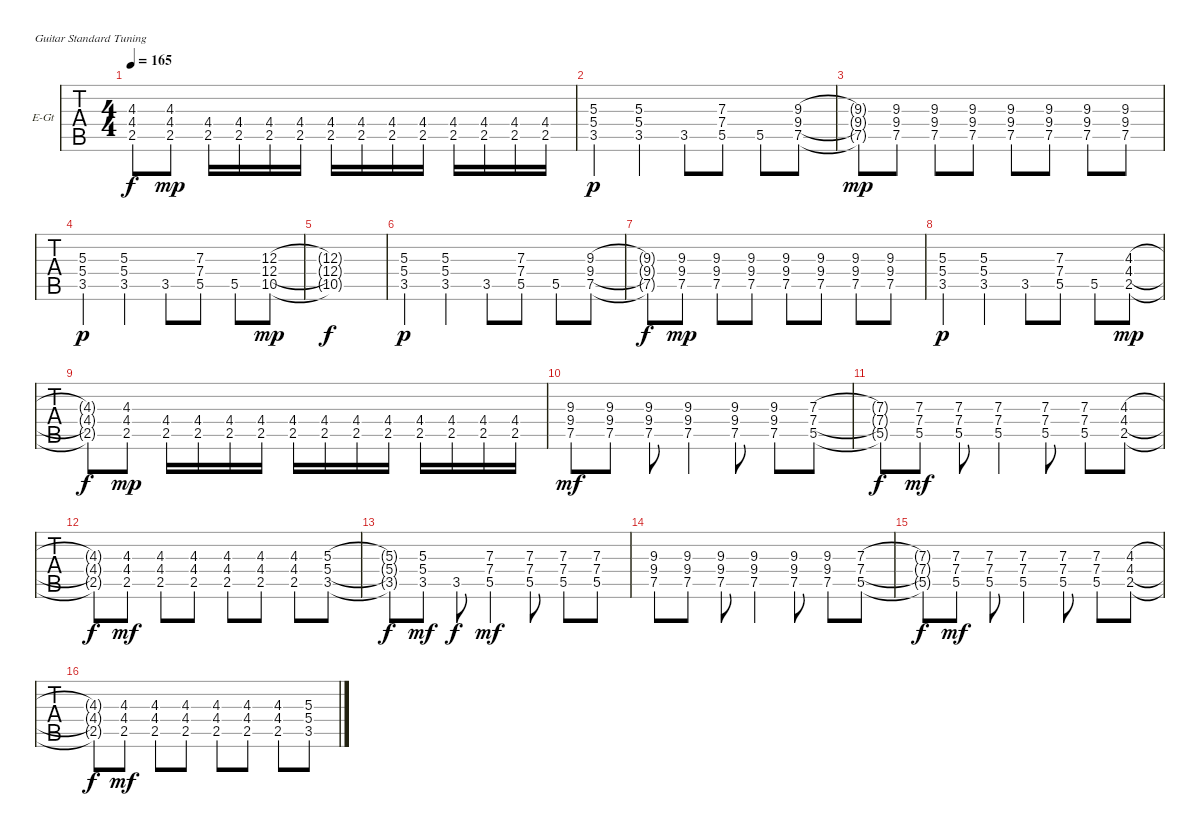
\bracketExtendMode groupsimilarinstruments
\firstSystemTrackNameOrientation horizontal
\otherSystemsTrackNameOrientation horizontal
\track ("Guitar 3 (Rhythm) Marcel" "E-Gt") {instrument distortionguitar}
\staff {tabs}
\tuning (E4 B3 G3 D3 A2 E2)
\ts (4 4)
\tempo 165
\clef g2
\ks c
(4.3{t} 4.4{t} 2.5{t}).8{dy f} (4.3 4.4 2.5).8{dy mp} (4.4 2.5).16 (4.4 2.5).16 (4.4 2.5).16 (4.4 2.5).16 (4.4 2.5).16 (4.4 2.5).16 (4.4 2.5).16 (4.4 2.5).16 (4.4 2.5).16 (4.4 2.5).16 (4.4 2.5).16 (4.4 2.5).16 |
(5.3 5.4 3.5).4{dy p} (5.3 5.4 3.5).4 3.5.8 (7.3 7.4 5.5).8 5.5.8 (9.3 9.4 7.5).8 |
(9.3{t} 9.4{t} 7.5{t}).8{dy mp} (9.3 9.4 7.5).8 (9.3 9.4 7.5).8 (9.3 9.4 7.5).8 (9.3 9.4 7.5).8 (9.3 9.4 7.5).8 (9.3 9.4 7.5).8 (9.3 9.4 7.5).8 |
(5.3 5.4 3.5).4{dy p} (5.3 5.4 3.5).4 3.5.8 (7.3 7.4 5.5).8 5.5.8 (12.3 12.4 10.5).8{dy mp} |
(12.3{t} 12.4{t} 10.5{t}).1{dy f} |
(5.3 5.4 3.5).4{dy p} (5.3 5.4 3.5).4 3.5.8 (7.3 7.4 5.5).8 5.5.8 (9.3 9.4 7.5).8 |
(9.3{t} 9.4{t} 7.5{t}).8{dy f} (9.3 9.4 7.5).8{dy mp} (9.3 9.4 7.5).8 (9.3 9.4 7.5).8 (9.3 9.4 7.5).8 (9.3 9.4 7.5).8 (9.3 9.4 7.5).8 (9.3 9.4 7.5).8 |
(5.3 5.4 3.5).4{dy p} (5.3 5.4 3.5).4 3.5.8 (7.3 7.4 5.5).8 5.5.8 (4.3 4.4 2.5).8{dy mp} |
(4.3{t} 4.4{t} 2.5{t}).8{dy f} (4.3 4.4 2.5).8{dy mp} (4.4 2.5).16 (4.4 2.5).16 (4.4 2.5).16 (4.4 2.5).16 (4.4 2.5).16 (4.4 2.5).16 (4.4 2.5).16 (4.4 2.5).16 (4.4 2.5).16 (4.4 2.5).16 (4.4 2.5).16 (4.4 2.5).16 |
(9.3 9.4 7.5).8{dy mf} (9.3 9.4 7.5).8 (9.3 9.4 7.5).8 (9.3 9.4 7.5).4 (9.3 9.4 7.5).8 (9.3 9.4 7.5).8 (7.3 7.4 5.5).8 |
(7.3{t} 7.4{t} 5.5{t}).8{dy f} (7.3 7.4 5.5).8{dy mf} (7.3 7.4 5.5).8 (7.3 7.4 5.5).4 (7.3 7.4 5.5).8 (7.3 7.4 5.5).8 (4.3 4.4 2.5).8 |
(4.3{t} 4.4{t} 2.5{t}).8{dy f} (4.3 4.4 2.5).8{dy mf} (4.3 4.4 2.5).8 (4.3 4.4 2.5).8 (4.3 4.4 2.5).8 (4.3 4.4 2.5).8 (4.3 4.4 2.5).8 (5.3 5.4 3.5).8 |
(5.3{t} 5.4{t} 3.5{t}).8{dy f} (5.3 5.4 3.5).8{dy mf} 3.5.8{dy f} (7.3 7.4 5.5).4{dy mf} (7.3 7.4 5.5).8 (7.3 7.4 5.5).8 (7.3 7.4 5.5).8 |
(9.3 9.4 7.5).8 (9.3 9.4 7.5).8 (9.3 9.4 7.5).8 (9.3 9.4 7.5).4 (9.3 9.4 7.5).8 (9.3 9.4 7.5).8 (7.3 7.4 5.5).8 |
(7.3{t} 7.4{t} 5.5{t}).8{dy f} (7.3 7.4 5.5).8{dy mf} (7.3 7.4 5.5).8 (7.3 7.4 5.5).4 (7.3 7.4 5.5).8 (7.3 7.4 5.5).8 (4.3 4.4 2.5).8 |
(4.3{t} 4.4{t} 2.5{t}).8{dy f} (4.3 4.4 2.5).8{dy mf} (4.3 4.4 2.5).8 (4.3 4.4 2.5).8 (4.3 4.4 2.5).8 (4.3 4.4 2.5).8 (4.3 4.4 2.5).8 (5.3 5.4 3.5).8
